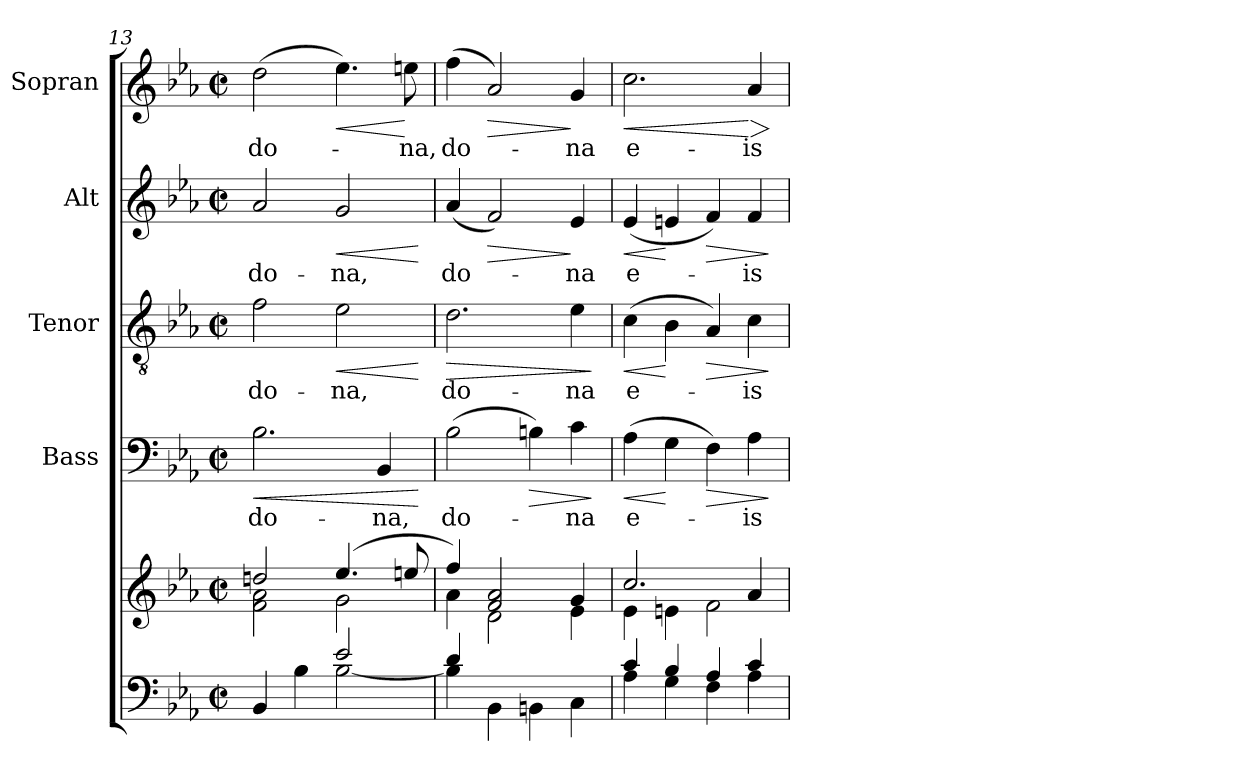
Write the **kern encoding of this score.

**kern	**kern	**kern	**text	**dynam	**kern	**text	**dynam	**kern	**text	**dynam	**kern	**text	**dynam
*part5	*part5	*part4	*part4	*part4	*part3	*part3	*part3	*part2	*part2	*part2	*part1	*part1	*part1
*staff6	*staff5	*staff4	*staff4	*staff4	*staff3	*staff3	*staff3	*staff2	*staff2	*staff2	*staff1	*staff1	*staff1
*	*	*I"Bass	*	*	*I"Tenor	*	*	*I"Alt	*	*	*I"Sopran	*	*
*	*	*I'B.	*	*	*I'T.	*	*	*I'A.	*	*	*I'S.	*	*
*clefF4	*clefG2	*clefF4	*	*	*clefGv2	*	*	*clefG2	*	*	*clefG2	*	*
*k[b-e-a-]	*k[b-e-a-]	*k[b-e-a-]	*	*	*k[b-e-a-]	*	*	*k[b-e-a-]	*	*	*k[b-e-a-]	*	*
*E-:	*E-:	*E-:	*	*	*E-:	*	*	*E-:	*	*	*E-:	*	*
*M2/2	*M2/2	*M2/2	*	*	*M2/2	*	*	*M2/2	*	*	*M2/2	*	*
*met(c|)	*met(c|)	*met(c|)	*	*	*met(c|)	*	*	*met(c|)	*	*	*met(c|)	*	*
=13	=13	=13	=13	=13	=13	=13	=13	=13	=13	=13	=13	=13	=13
*^	*^	*	*	*	*	*	*	*	*	*	*	*	*
!	!	!	!	!	!LO:LY:b	!LO:HP:b	!	!LO:LY:b	!	!	!LO:LY:b	!	!	!LO:LY:b	!
2ryy	4BB-/	2ddn/	2f\ 2a-\	2.B-\	do-	<	2f\	do-	.	2a-/	do-	.	(>2dd\	do-	.
.	4B-\	.	.	.	.	.	.	.	.	.	.	.	.	.	.
!	!	!	!	!	!	!	!	!LO:LY:b	!LO:HP:b	!	!LO:LY:b	!LO:HP:b	!	!	!LO:HP:b
2e-/	[<2B-\	(4.ee-/	2g\	.	.	.	2e-\	-na,	<	2g/	-na,	<	4.ee-\)	.	<
!	!	!	!	!	!LO:LY:b	!	!	!	!	!	!	!	!	!	!
.	.	.	.	4BB-/	-na,	.	.	.	.	.	.	.	.	.	.
!	!	!	!	!	!	!	!	!	!	!	!	!	!	!LO:LY:b	!
.	.	8een/	.	.	.	.	.	.	.	.	.	.	8een\	-na,	[
*v	*v	*	*	*	*	*	*	*	*	*	*	*	*	*	*
*	*v	*v	*	*	*	*	*	*	*	*	*	*	*	*
.	.	.	.	[	.	.	[	.	.	[	.	.	.
=14	=14	=14	=14	=14	=14	=14	=14	=14	=14	=14	=14	=14	=14
*^	*^	*	*	*	*	*	*	*	*	*	*	*	*
!	!	!	!	!	!LO:LY:b	!	!	!LO:LY:b	!LO:HP:b	!	!LO:LY:b	!	!	!LO:LY:b	!
4d/	4B-\]	4ff/)	4a-\	(>2B-\	do-	.	2.d\	do-	>	(<4a-/	do-	.	(>4ff\	do-	.
!	!	!	!	!	!	!	!	!	!	!	!	!LO:HP:b	!	!	!LO:HP:b
2.ryy	4BB-\	2f/ 2a-/	2d\	.	.	.	.	.	.	2f/)	.	>	2a-/)	.	>
!	!	!	!	!	!	!LO:HP:b	!	!	!	!	!	!	!	!	!
.	4BBn\	.	.	4Bn\)	.	>	.	.	.	.	.	.	.	.	.
!	!	!	!	!	!LO:LY:b	!	!	!LO:LY:b	!	!	!LO:LY:b	!	!	!LO:LY:b	!
.	4C\	4g/	4e-\	4c\	-na	.	4e-\	-na	.	4e-/	-na	]	4g/	-na	]
*v	*v	*	*	*	*	*	*	*	*	*	*	*	*	*	*
*	*v	*v	*	*	*	*	*	*	*	*	*	*	*	*
.	.	.	.	]	.	.	]	.	.	.	.	.	.
=15	=15	=15	=15	=15	=15	=15	=15	=15	=15	=15	=15	=15	=15
*^	*^	*	*	*	*	*	*	*	*	*	*	*	*
!	!	!	!	!	!LO:LY:b	!LO:HP:b	!	!LO:LY:b	!LO:HP:b	!	!LO:LY:b	!LO:HP:b	!	!LO:LY:b	!LO:HP:b
4c/	4A-\	2.cc/	4e-\	(>4A-\	e-	<	(>4c\	e-	<	(<4e-/	e-	<	2.cc\	e-	<
4B-/	4G\	.	4en\	4G\	.	[	4B-\	.	[	4en/	.	[	.	.	.
!	!	!	!	!	!	!LO:HP:b	!	!	!LO:HP:b	!	!	!LO:HP:b	!	!	!
4A-/	4F\	.	2f\	4F\)	.	>	4A-/)	.	>	4f/)	.	>	.	.	.
!	!	!	!	!	!LO:LY:b	!	!	!LO:LY:b	!	!	!LO:LY:b	!	!	!LO:LY:b	!LO:HP:n=1:b
4c/	4A-\	4a-/	.	4A-\	-is	.	4c\	-is	.	4f/	-is	.	4a-/	-is	[ >
*v	*v	*	*	*	*	*	*	*	*	*	*	*	*	*	*
*	*v	*v	*	*	*	*	*	*	*	*	*	*	*	*
.	.	.	.	]	.	.	]	.	.	]	.	.	]
=	=	=	=	=	=	=	=	=	=	=	=	=	=
*-	*-	*-	*-	*-	*-	*-	*-	*-	*-	*-	*-	*-	*-
